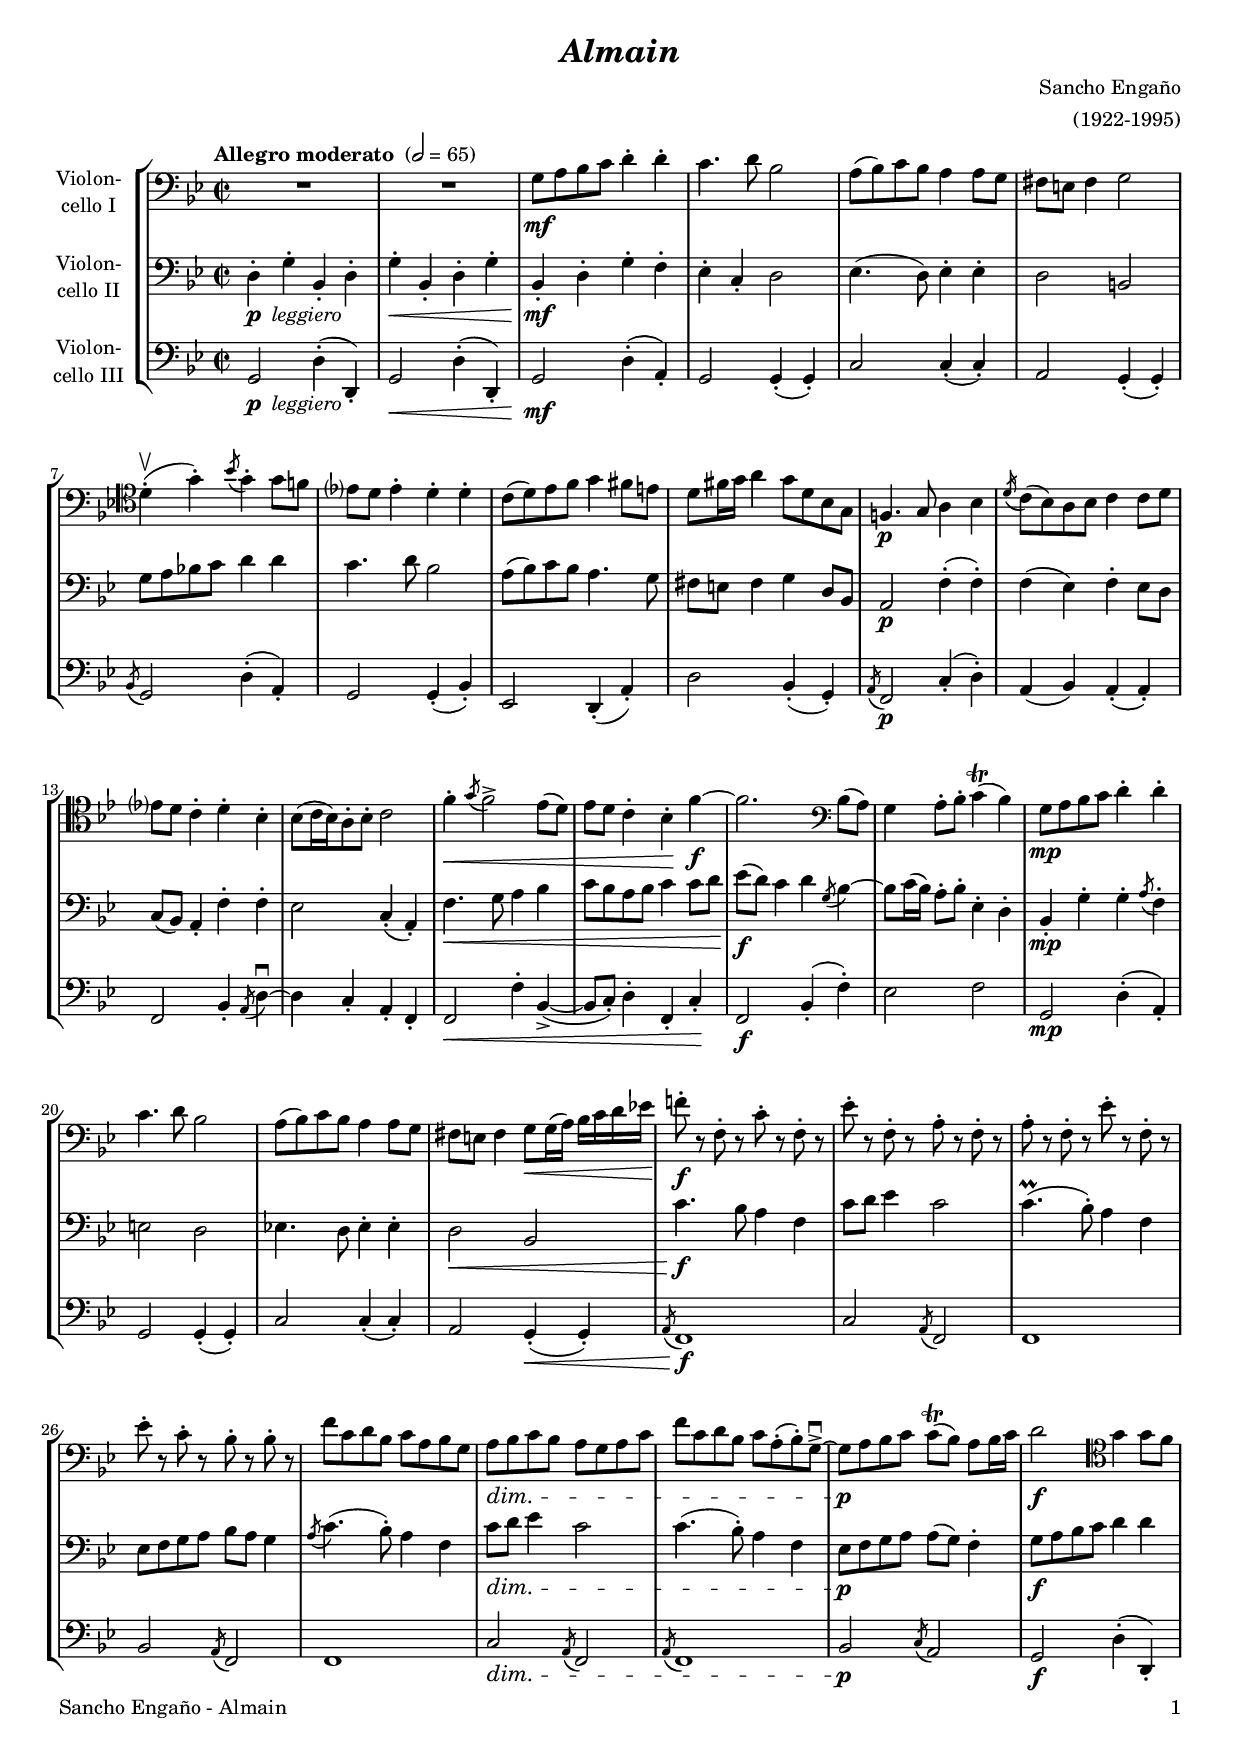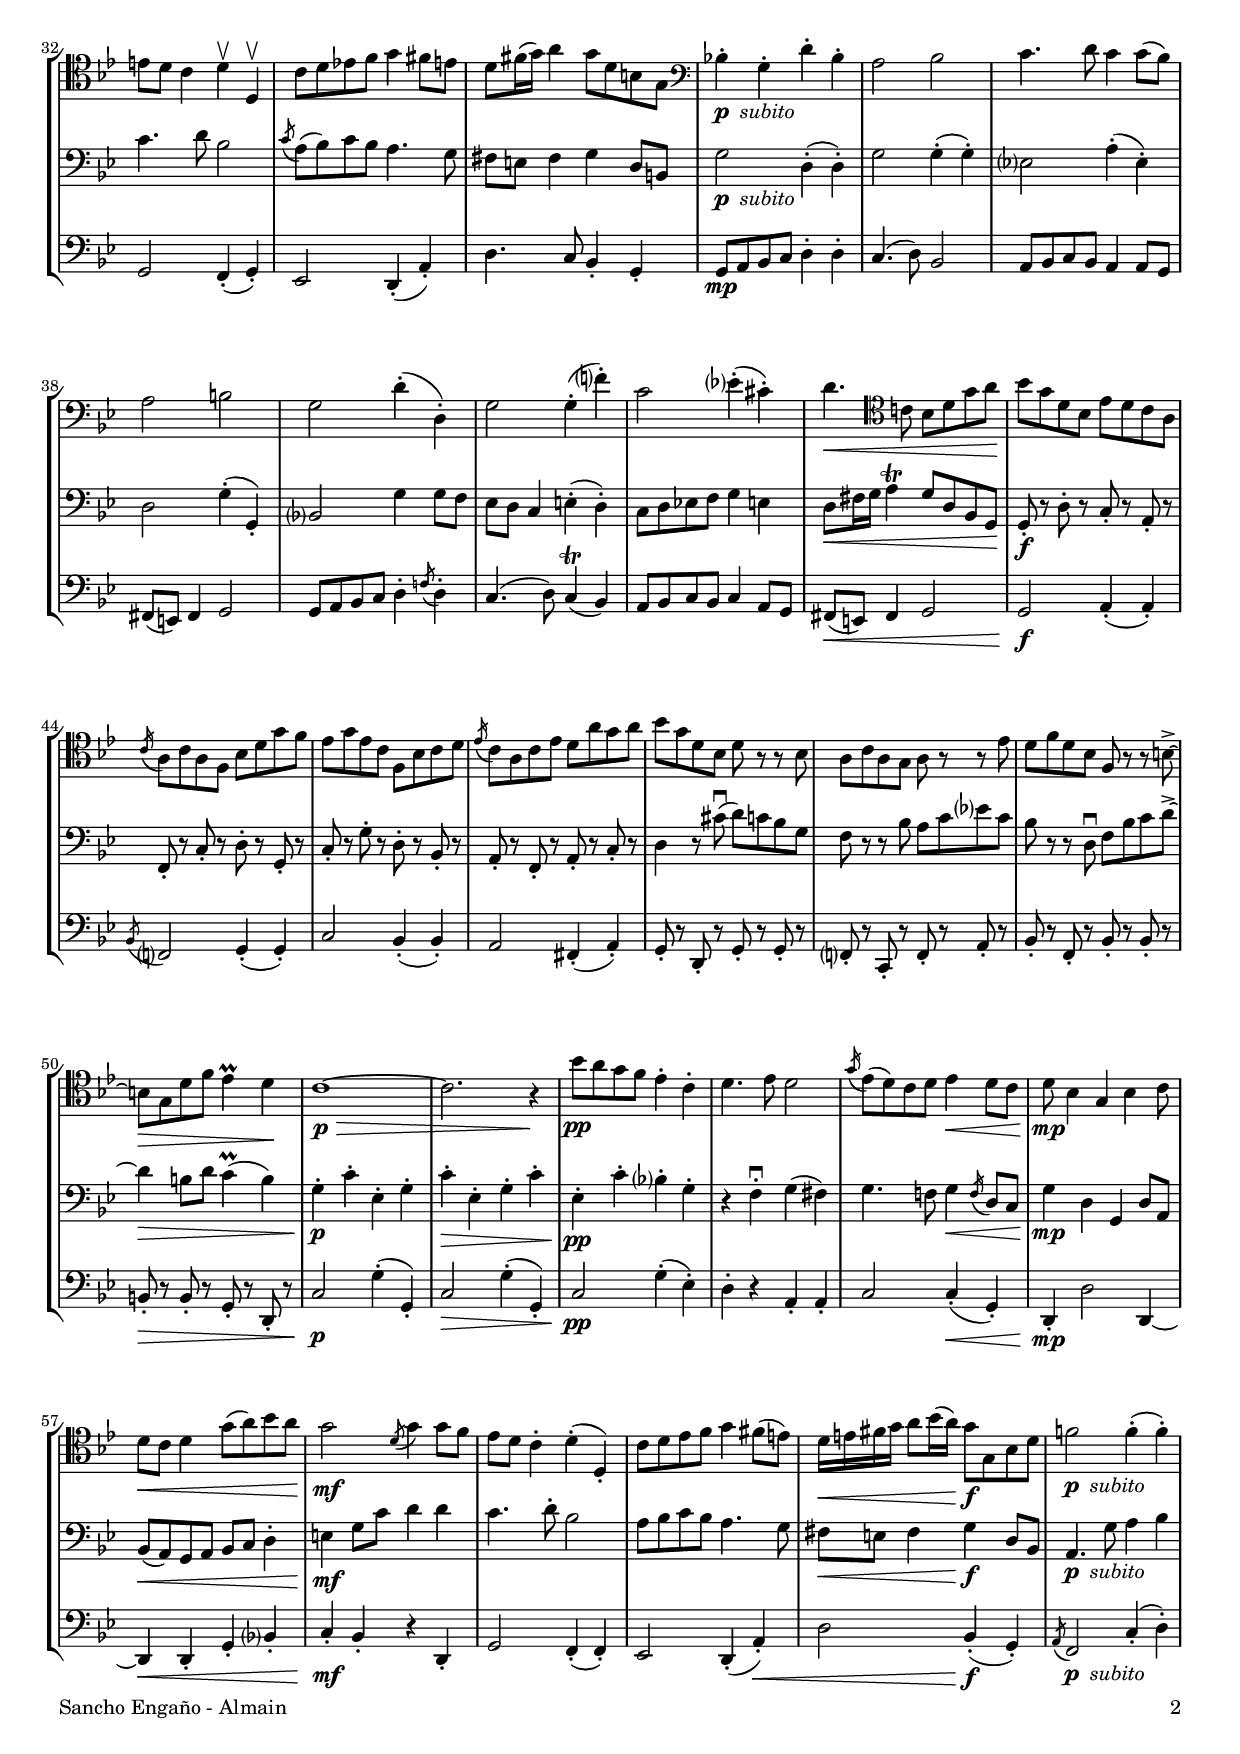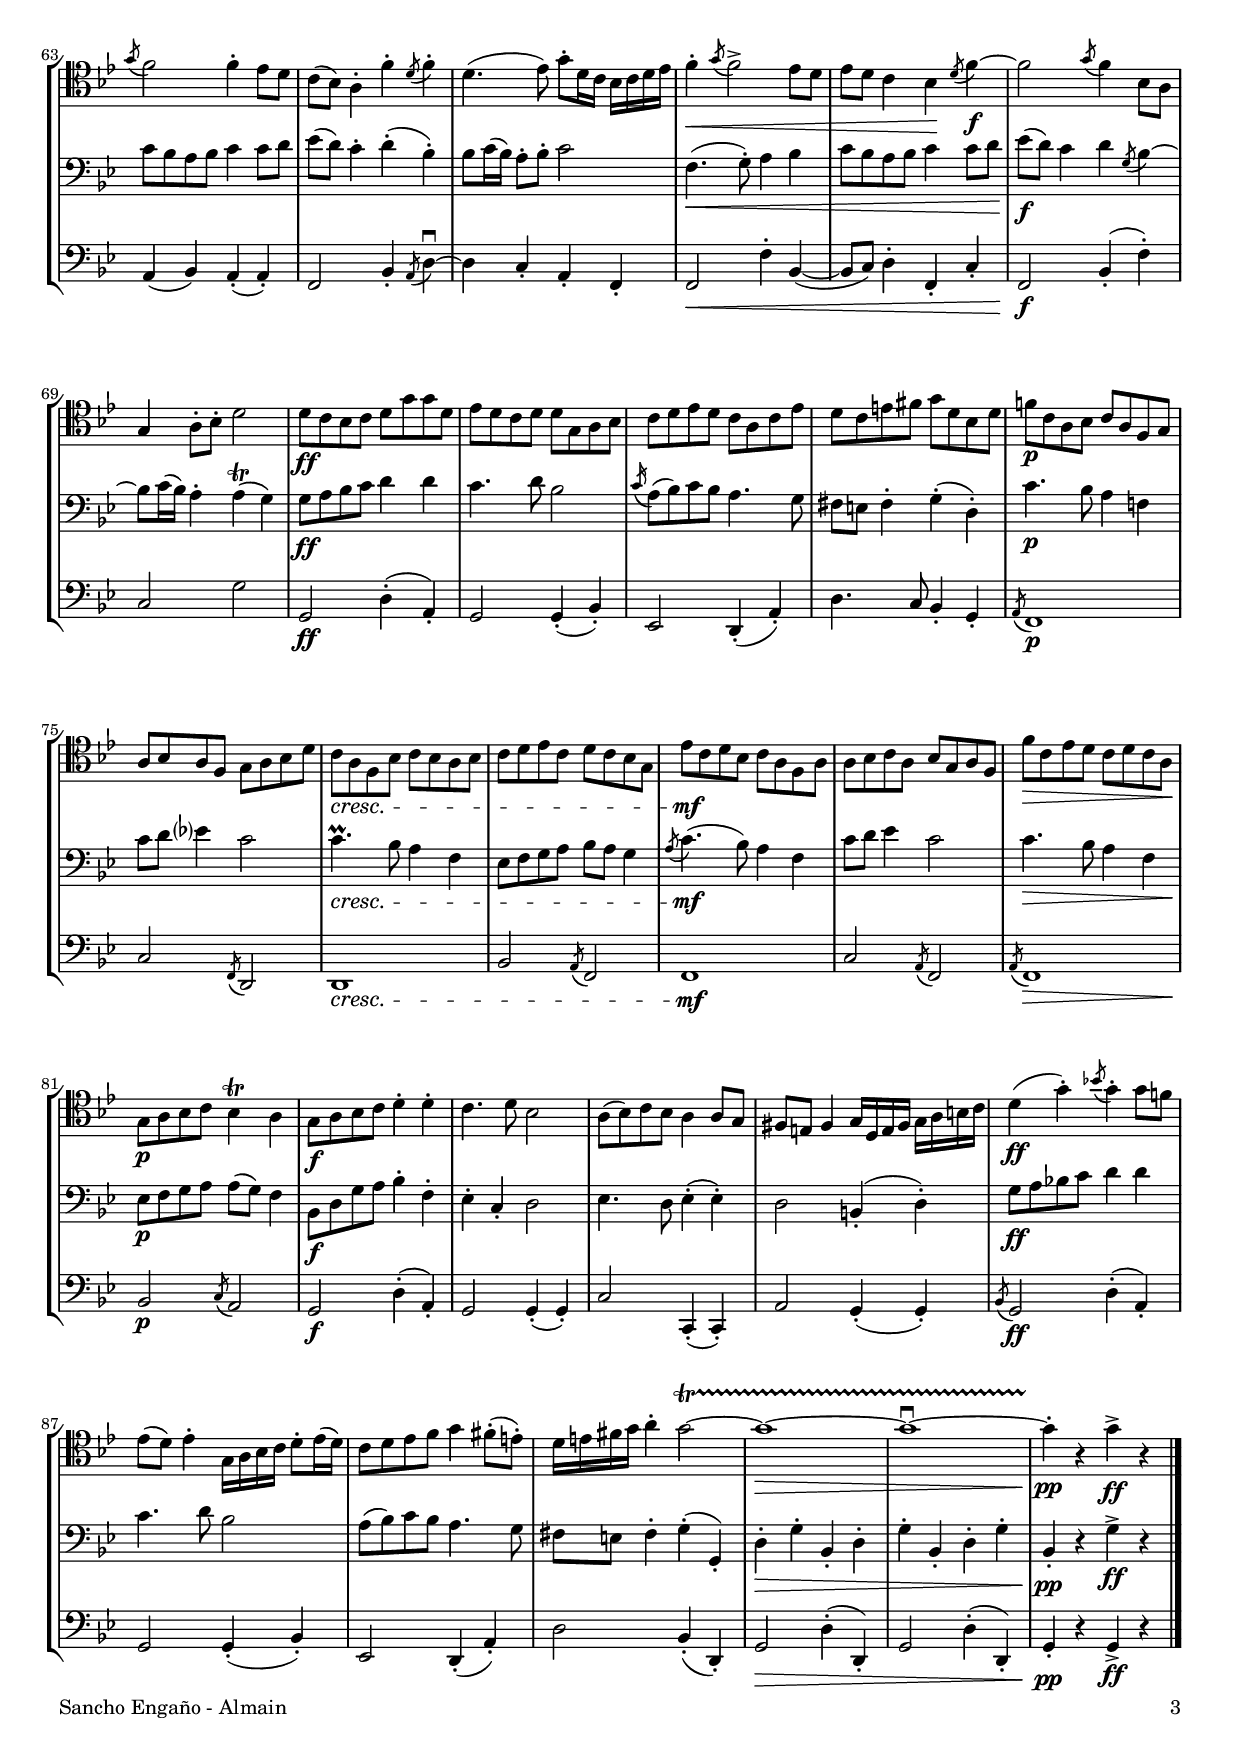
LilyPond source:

\version "2.20.2"
\include "deutsch.ly"
  
#(set-global-staff-size 17.5)

\header {
  title     = \markup \bold \italic "Almain"
  composer  = "Sancho Engaño"
  arranger  = "(1922-1995)"
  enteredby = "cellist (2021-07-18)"
%  piece     = ""
}

voiceconsts = {
  \key g \minor
  \time 2/2
  \clef "bass"
%  \numericTimeSignature
  \compressEmptyMeasures
  % Set default beaming for all staves
%  \set Timing.beamExceptions = #'()
%  \set Timing.baseMoment     = #(ly:make-moment 1 4)
%  \set Timing.beatStructure  = #'(1 1 1)
  \tempo "Allegro moderato " 2=65
}

micl = "clarinet"
mifl = "flute"
miob = "oboe"
mifh = "french horn"
misx = "tenor sax"
mist = "string ensemble 1"
miba = "cello"

atem = \mark \markup \box \italic "a tempo"
dolc = \markup \italic "dolce"
pleg = \markup { \dynamic p \italic " leggiero" }
pocr = \markup \italic "poco cresc."
rit  = \mark \markup \box \italic "rit."
solo = \markup \bold \italic "Solo"
subp = \markup { \dynamic p \italic " subito" }

va = \relative c' {
  \voiceconsts

  R1*2
  g8\mf a b c d4-. d-.
  c4. d8 b2
  a8( b) c b a4 a8 g
  fis e fis4 g2 \clef "tenor"
  d'4(-.\upbow g)-. \acciaccatura b8 g4-. g8 f!
  es? d es4-. d-. d-.

  c8( d) es f g4 fis8 e
  d fis16 g a4 g8 d b g
  f!4.\p g8 a4 b
  \acciaccatura d16 c8( b) a b c4 c8 d
  es? d c4-. d-. b-.
  b8( c16 b) a8-. b-. c2

  f4-.\< \acciaccatura g8 f2-> es8( d)
  es d c4-. b-.\! f'~\f
  f2. \clef "bass" b,8( a)
  g4 a8-. b-. c4(\trill b)
  g8\mp a b c d4-. d-.
  c4. d8 b2
  a8( b) c b a4 a8 g

  fis e fis4 g8[\< g16( a)] b c d es!\!
  f!8-.\f r f,-. r c'-. r f,-. r
  es'-. r f,-. r a-. r f-. r
  a-. r f-. r es'-. r f,-. r
  es'-. r c-. r b-. r b-. r
  f' c d b c a b g

  a\dim b c b a g a c
  f c d b c a(-. b)-. g~->\downbow
  g\p a b c c(\trill b) a[ b16 c]
  d2\f \clef "tenor" g4 g8 f
  e d c4 d\upbow d,\upbow
  c'8 d es! f g4 fis8 e

  d fis16( g) a4 g8 d h g \clef "bass"
  b!4-._\subp g-. d'-. b-.
  a2 b
  c4. d8 c4 c8( b)
  a2 h
  g d'4(-. d,)-.
  g2 g4(-. f'?)-.
  c2 es?4(-. cis)-.

  d4.\< \clef "tenor" c!8 b d g a\!
  b g d b es d c a
  \acciaccatura c16 a8 c a f b d g f
  es g es c f, b c d
  \acciaccatura es16 c8 a c es d a' g a
  b g d b d r r b

  a c a g a r r es'
  d f d b f r r h~->
  h\> g d' f es4\prall d\!
  c1~\p\>
  c2. r4\!
  b'8\pp a g f es4-. c-.
  d4. es8 d2
  \acciaccatura g16 es8( d) c d es4\< d8 c

  d\!\mp b4 g b c8
  d\< c d4 g8( a) b a
  g2\!\mf \acciaccatura d8 g4 g8 f
  es d c4-. d(-. d,)-.
  c'8 d es f g4 fis8( e)
  d16\< e fis g a8[ b16( a)] g8\!\f g, b d

  f!2_\subp f4(-. f)-.
  \acciaccatura g8 f2 f4-. es8 d
  c( b) a4-. f'-. \acciaccatura d8 f4-.
  d4.( es8) g-. d16 c b[ c d es]
  f4-.\< \acciaccatura g8 f2-> es8 d
  es d c4 b\! \acciaccatura d8 f4~\f
  f2 \acciaccatura g8 f4 b,8 a

  g4 a8-. b-. d2
  d8\ff c b c d g g d
  es d c d d g, a b
  c d es d c a c es
  d c e fis g d b d
  f!\p c a b c a f g

  a b a f g a b d
  c\cresc a f b c b a b
  c d es c d c b g
  es'\mf c d b c a f a
  a b c a b g a f
  f'\> c es d c d c a

  g\!\p a b c b4\trill a
  g8\f a b c d4-. d-.
  c4. d8 b2
  a8( b) c b a4 a8 g
  fis e fis4 g16[ d e fis] g a h c
  d4(\ff g)-. \acciaccatura b!8 g4-. g8 f!

  es( d) es4-. g,16[ a b c] d8-. es16( d)
  c8 d es f g4 fis8(-. e)-.
  d16 e fis g a4-. g2~\startTrillSpan
  g1~\>
  g~\downbow
  g4-.\!\stopTrillSpan\pp r g->\ff r \bar "|."
}

vb = \relative c {
  \voiceconsts

  d4-._\pleg g-. b,-. d-.
  g-.\< b,-. d-. g-.
  b,-.\!\mf d-. g-. f-.
  es-. c-. d2
  es4.( d8) es4-. es-.
  d2 h
  g'8 a b! c d4 d
  c4. d8 b2

  a8( b) c b a4. g8
  fis e fis4 g d8 b
  a2\p f'4(-. f)-.
  f( es) f-. es8 d
  c( b) a4-. f'-. f-.
  es2 c4(-. a)-.
  f'4.\< g8 a4 b

  c8 b a b c4 c8 d\!
  es(\f d) c4 d \acciaccatura g,8 b4~
  b8 c16( b) a8[-. b]-. es,4-. d-.
  b-.\mp g'-. g-. \acciaccatura a8 f4-.
  e2 d
  es!4. d8 es4-. es-.
  d2\< b
  c'4.\!\f b8 a4 f

  c'8 d es4 c2
  c4.(\prall b8)-. a4 f
  es8 f g a b a g4
  \acciaccatura a8 c4.( b8)-. a4 f
  c'8\dim d es4 c2
  c4.( b8)-. a4 f
  es8\p f g a a( g) f4-.

  g8\f a b c d4 d
  c4. d8 b2
  \acciaccatura c8 a( b) c b a4. g8
  fis e fis4 g d8 h
  g'2_\subp d4(-. d)-.
  g2 g4(-. g)-.
  es?2 a4(-. es)-.
  d2 g4(-. g,)-.

  b?2 g'4 g8 f
  es d c4 e(-. d)-.
  c8 d es! f g4 e
  d8\< fis16 g a4\trill g8 d b g\!
  g-.\f r d'-. r c-. r a-. r
  f-. r c'-. r d-. r g,-. r

  c-. r g'-. r d-. r b-. r
  a-. r f-. r a-. r c-. r
  d4 r8 cis'(\downbow d) c b g
  f r r b a c es? c
  b r r d,\downbow f b c d~->
  d4\> h8 d c4(\prall h)

  g-.\!\p c-. es,-. g-.
  c-.\> es,-. g-. c-.
  es,-.\!\pp c'-. b?-. g-.
  r f-.\downbow g( fis)
  g4. f!8 g4\< \acciaccatura f16 d8 c
  g'4\!\mp d g, d'8 a
  b(\< a) g a b c d4-.
  e\!\mf g8 c d4 d

  c4. d8-. b2
  a8 b c b a4. g8
  fis\< e fis4 g\!\f d8 b
  a4._\subp g'8 a4 b
  c8 b a b c4 c8 d
  es( d) c4-. d(-. b)-.

  b8 c16( b) a8[-. b]-. c2
  f,4.(\< g8)-. a4 b
  c8 b a b c4 c8 d\!
  es(\f d) c4 d \acciaccatura g,8 b4~
  b8 c16( b) a4-. a(\trill g)
  g8\ff a b c d4 d
  c4. d8 b2

  \acciaccatura c16 a8( b) c b a4. g8
  fis e fis4-. g(-. d)-.
  c'4.\p b8 a4 f!
  c'8 d es?4 c2
  c4.\prall\cresc b8 a4 f
  es8 f g a b a g4

  \acciaccatura a8 c4.(\mf b8) a4 f
  c'8 d es4 c2
  c4.\> b8 a4 f
  es8\!\p f g a a( g) f4
  b,8\f d g a b4-. f-.
  es-. c-. d2
  es4. d8 es4(-. es)-.
  d2 h4(-. d)-.

  g8\ff a b! c d4 d
  c4. d8 b2
  a8( b) c b a4. g8
  fis e fis4-. g(-. g,)-.
  d'-.\> g-. b,-. d-.
  g-. b,-. d-. g-.
  b,-.\!\pp r g'->\ff r \bar "|."
}

vc = \relative c {
  \voiceconsts

  g2_\pleg d'4(-. d,)-.
  g2\< d'4(-. d,)-.
  g2\!\mf d'4(-. a)-.
  g2 g4(-. g)-.
  c2 c4(-. c)-.
  a2 g4(-. g)-.
  \acciaccatura b8 g2 d'4(-. a)-.
  g2 g4(-. b)-.

  es,2 d4(-. a')-.
  d2 b4(-. g)-.
  \acciaccatura a8 f2\p c'4(-. d)-.
  a( b) a(-. a)-.
  f2 b4-. \acciaccatura a8 d4~\downbow
  d c-. a-. f-.
  f2\< f'4-. b,(~->
  b8 c)-. d4-. f,-. c'-.\!

  f,2\f b4(-. f')-.
  es2 f
  g,\mp d'4(-. a)-.
  g2 g4(-. g)-.
  c2 c4(-. c)-.
  a2 g4(-.\< g)-.
  \acciaccatura a8 f1\!\f
  c'2 \acciaccatura a8 f2
  f1

  b2 \acciaccatura a8 f2
  f1
  c'2\dim \acciaccatura a8 f2
  \acciaccatura a8 f1
  b2\p \acciaccatura c8 a2
  g\f d'4(-. d,)-.
  g2 f4(-. g)-.
  es2 d4(-. a')-.
  d4. c8 b4-. g-.
  g8\mp a b c d4-. d-.

  c4.( d8) b2
  a8 b c b a4 a8 g
  fis( e) fis4 g2
  g8 a b c d4-. \acciaccatura f!8 d4-.
  c4.( d8) c4(\trill b)
  a8 b c b c4 a8 g

  fis(\< e) fis4 g2
  g\!\f a4(-. a)-.
  \acciaccatura b8 f?2 g4(-. g)-.
  c2 b4(-. b)-.
  a2 fis4(-. a)-.
  g8-. r d-. r g-. r g-. r
  f?-. r c-. r f-. r a-. r

  b-. r f-. r b-. r b-. r
  h-.\> r h-. r g-. r d-. r
  c'2\!\p g'4(-. g,)-.
  c2\> g'4(-. g,)-.
  c2\pp g'4(-. es)-.
  d-. r a-. a-.
  c2 c4(-.\< g)-.
  d-.\!\mp d'2 d,4~

  d\< d-. g-. b?-.
  c-.\!\mf b-. r d,-.
  g2 f4(-. f)-.
  es2 d4(-. a')-.\<
  d2 b4(-.\!\f g)-.
  \acciaccatura a8 f2_\subp c'4(-. d)-.
  a( b) a(-. a)-.
  f2 b4-. \acciaccatura a8 d4~\downbow
  d c-. a-. f-.

  f2\< f'4-. b,(~
  b8 c) d4-. f,-. c'-.
  f,2\!\f b4(-. f')-.
  c2 g'
  g,\ff d'4(-. a)-.
  g2 g4(-. b)-.
  es,2 d4(-. a')-.
  d4. c8 b4-. g-.
  \acciaccatura a8 f1\p

  c'2 \acciaccatura f,8 d2
  d1\cresc
  b'2 \acciaccatura a8 f2
  f1\mf
  c'2 \acciaccatura a8 f2
  \acciaccatura a8 f1\>
  b2\!\p \acciaccatura c8 a2
  g\f d'4(-. a)-.
  g2 g4(-. g)-.
  c2 c,4(-. c)-.

  a'2 g4(-. g)-.
  \acciaccatura b8 g2\ff d'4(-. a)-.
  g2 g4(-. b)-.
  es,2 d4(-. a')-.
  d2 b4(-. d,)-.
  g2\> d'4(-. d,)-.
  g2 d'4(-. d,)-.
  g-.\!\pp r g->\ff r \bar "|."
}


music = \new StaffGroup <<
      \new Staff {
	\set Staff.midiInstrument = \miba
	\set Staff.instrumentName = \markup \center-column { "Violon-" "cello I" }
	\transpose g g { \va }
      }

      \new Staff {
	\set Staff.midiInstrument = \miba
	\set Staff.instrumentName = \markup \center-column { "Violon-" "cello II" }
	\transpose g g { \vb }
      }

      \new Staff {
	\set Staff.midiInstrument = \miba
	\set Staff.instrumentName = \markup \center-column { "Violon-" "cello III" }
	\transpose g g { \vc }
      }
>>

\book {
   \paper {
    print-page-number = ##t
    print-first-page-number = ##t
    ragged-last-bottom = ##f
    oddHeaderMarkup = \markup \null
    evenHeaderMarkup = \markup \null
    oddFooterMarkup = \markup {
      \fill-line {
        \on-the-fly #print-page-number-check-first
        "Sancho Engaño - Almain" \fromproperty #'page:page-number-string
      }
    }
    evenFooterMarkup = \oddFooterMarkup
  } \score {
    \music
    \layout {}
  }

  \score {
    \unfoldRepeats \music

    \midi {
      \context {
        \Score
      }
    }
  }
}